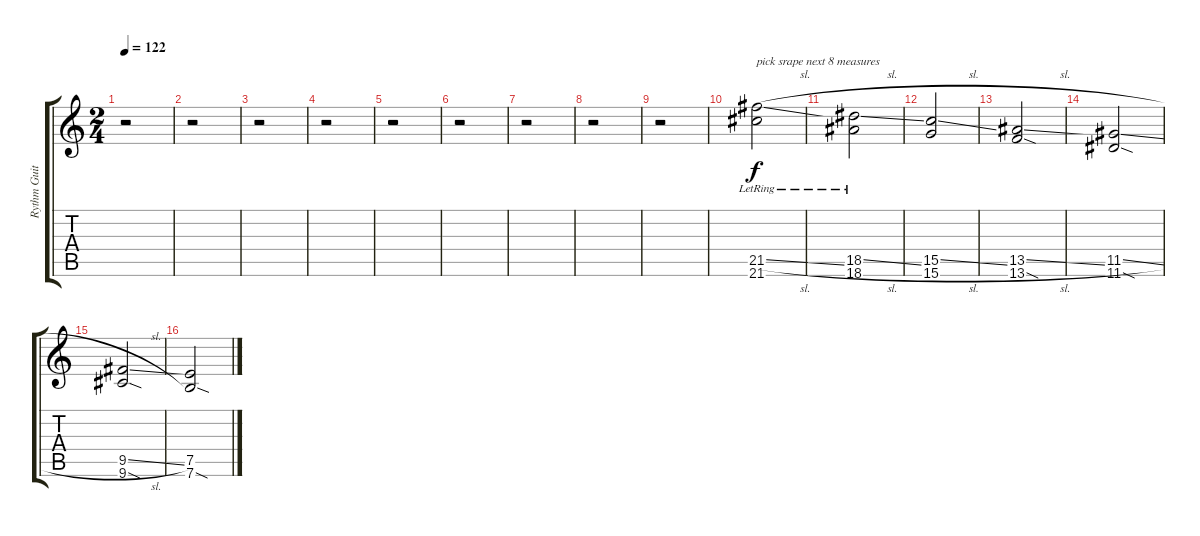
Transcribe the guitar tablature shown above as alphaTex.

\track ("Rythm Guitar" "Rythm Guit") {instrument distortionguitar}
\staff {score tabs}
\tuning (E4 B3 G3 D3 A2 E2) {hide}
\ts (2 4)
\tempo 122
\clef g2
\ks c
r.2{dy f instrument distortionguitar} |
r.2 |
r.2 |
r.2 |
r.2 |
r.2 |
r.2 |
r.2 |
r.2 |
(21.5{sl} 21.6{lr}).2{txt "pick srape next 8 measures "} |
(18.5{sl} 18.6{lr}).2 |
(15.5{sl} 15.6).2 |
(13.5{sl} 13.6{sod}).2 |
(11.5{sl} 11.6{sod}).2 |
(9.5{sl} 9.6{sod}).2 |
(7.5{sl} 7.6{sod}).2
